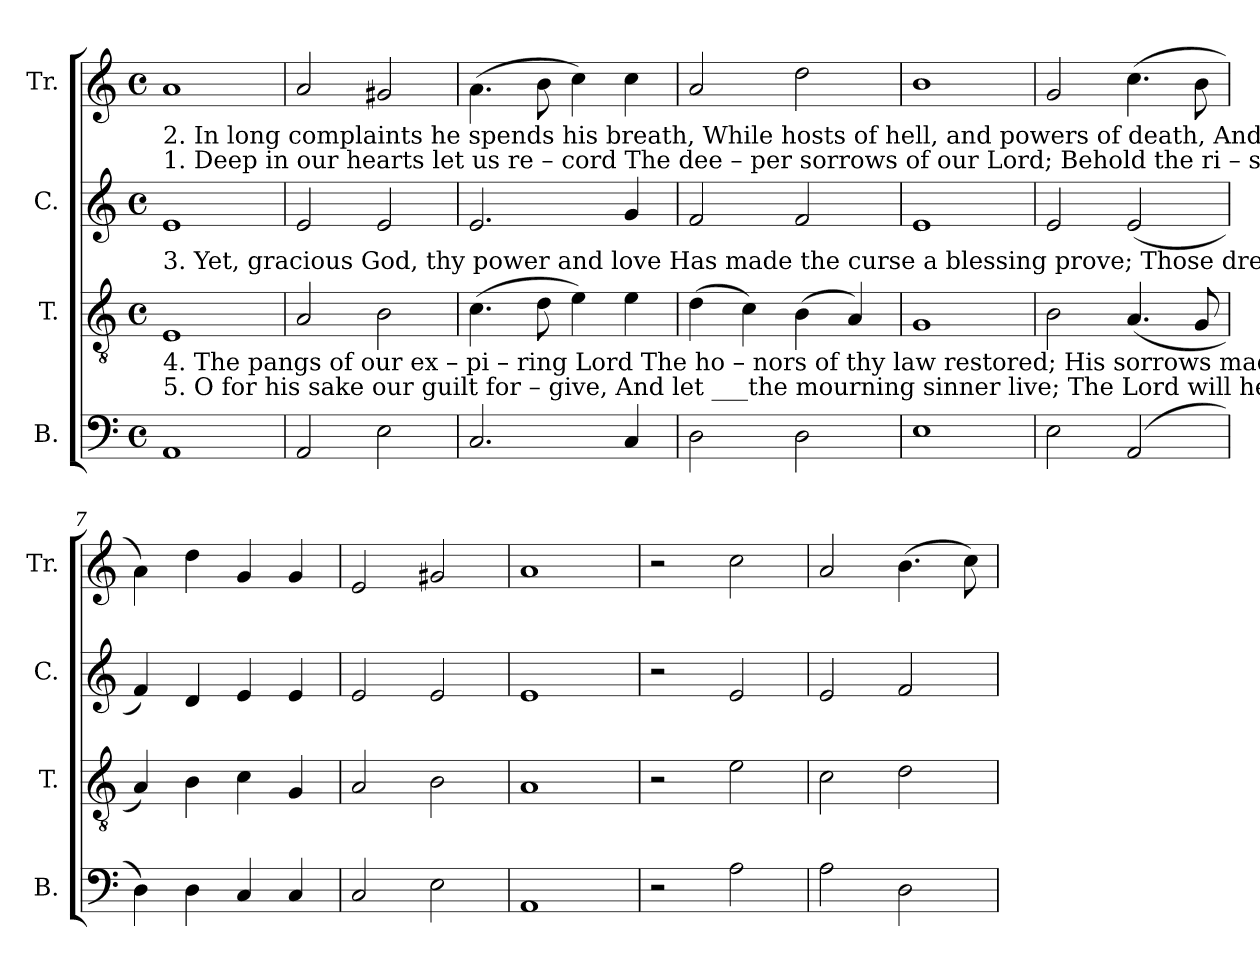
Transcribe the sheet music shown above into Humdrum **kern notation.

**kern	**kern	**kern	**kern
*part4	*part3	*part2	*part1
*staff4	*staff3	*staff2	*staff1
*I"B.	*I"T.	*I"C.	*I"Tr.
*I'B.	*I'T.	*I'C.	*I'Tr.
*clefF4	*clefGv2	*clefG2	*clefG2
*k[]	*k[]	*k[]	*k[]
*M4/4	*M4/4	*M4/4	*M4/4
*met(c)	*met(c)	*met(c)	*met(c)
*MM130	*MM130	*MM130	*MM130
=1	=1	=1	=1
!	!	!	!LO:TX:b:t=2. In long complaints he spends his  breath, While hosts  of hell, and powers of death,     And  all  the         sons      of   malice,
!	!	!	!LO:TX:b:t=1. Deep in   our    hearts    let    us     re   –    cord   The dee  –  per sorrows of  our  Lord;        Behold   the         ri   –  sing  billows
!	!	!LO:TX:b:t=3. Yet,   gracious   God,        thy  power  and  love   Has  made  the curse a blessing prove;   Those dreadful  sufferings   of   thy	!
!	!LO:TX:b:t=4. The  pangs  of  our         ex – pi  –  ring    Lord  The ho     –    nors of  thy law restored;         His   sorrows     made    thy justice	!	!
!	!LO:TX:b:t=5. O       for    his    sake        our   guilt  for –  give,  And let  ___the  mourning sinner live;        The  Lord will   hear      us   in  his	!	!
1AA	1E	1e	1a
=2	=2	=2	=2
2AA/	2A/	2e/	2a/
2E\	2B\	2e/	2g#X/
=3	=3	=3	=3
2.C/	(4.c\	2.e/	(4.a\
.	8d\	.	8b\
.	4e\)	.	4cc\)
4C/	4e\	4g/	4cc\
=4	=4	=4	=4
2D\	(4d\	2f/	2a/
.	4c\)	.	.
2D\	(4B\	2f/	2dd\
.	4A/)	.	.
=5	=5	=5	=5
1E	1G	1e	1b
=6	=6	=6	=6
2E\	2B\	2e/	2g/
(2AA/	(4.A/	(2e/	(4.cc\
.	8G/	.	8b\
=7	=7	=7	=7
4D\)	4A/)	4f/)	4a\)
4D\	4B\	4d/	4dd\
4C/	4c\	4e/	4g/
4C/	4G/	4e/	4g/
=8	=8	=8	=8
2C/	2A/	2e/	2e/
2E\	2B\	2e/	2g#X/
=9	=9	=9	=9
1AA	1A	1e	1a
=10	=10	=10	=10
2r	2r	2r	2r
2A\	2e\	2e/	2cc\
=11	=11	=11	=11
2A\	2c\	2e/	2a/
2D\	2d\	2f/	(4.b\
.	.	.	8cc\)
=	=	=	=
*-	*-	*-	*-
